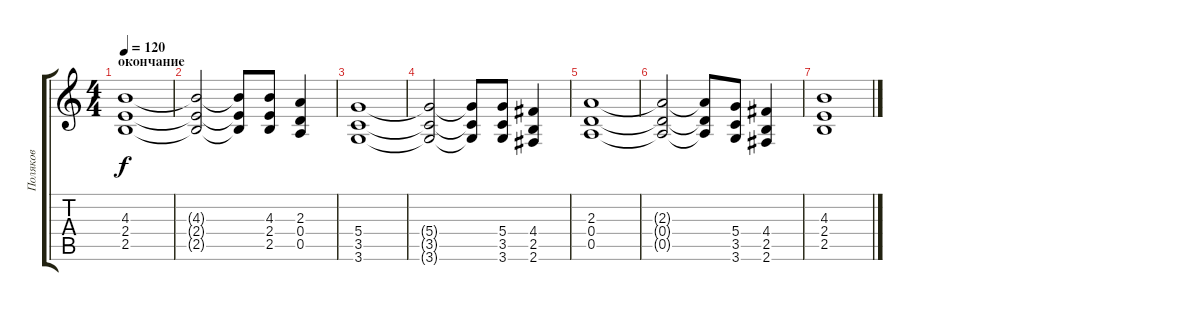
\track ("Поляков" "Поляков") {instrument distortionguitar}
\staff {score tabs}
\tuning (E4 B3 G3 D3 A2 E2) {hide}
\ts (4 4)
\section ("" "окончание")
\tempo 120
\clef g2
\ks c
(4.3 2.4 2.5).1{dy f} |
(4.3{t} 2.4{t} 2.5{t}).2 (4.3{t} 2.4{t} 2.5{t}).8 (4.3 2.4 2.5).8 (2.3 0.4 0.5).4 |
(5.4 3.5 3.6).1 |
(5.4{t} 3.5{t} 3.6{t}).2 (5.4{t} 3.5{t} 3.6{t}).8 (5.4 3.5 3.6).8 (4.4 2.5 2.6).4 |
(2.3 0.4 0.5).1 |
(2.3{t} 0.4{t} 0.5{t}).2 (2.3{t} 0.4{t} 0.5{t}).8 (5.4 3.5 3.6).8 (4.4 2.5 2.6).4 |
(4.3 2.4 2.5).1
